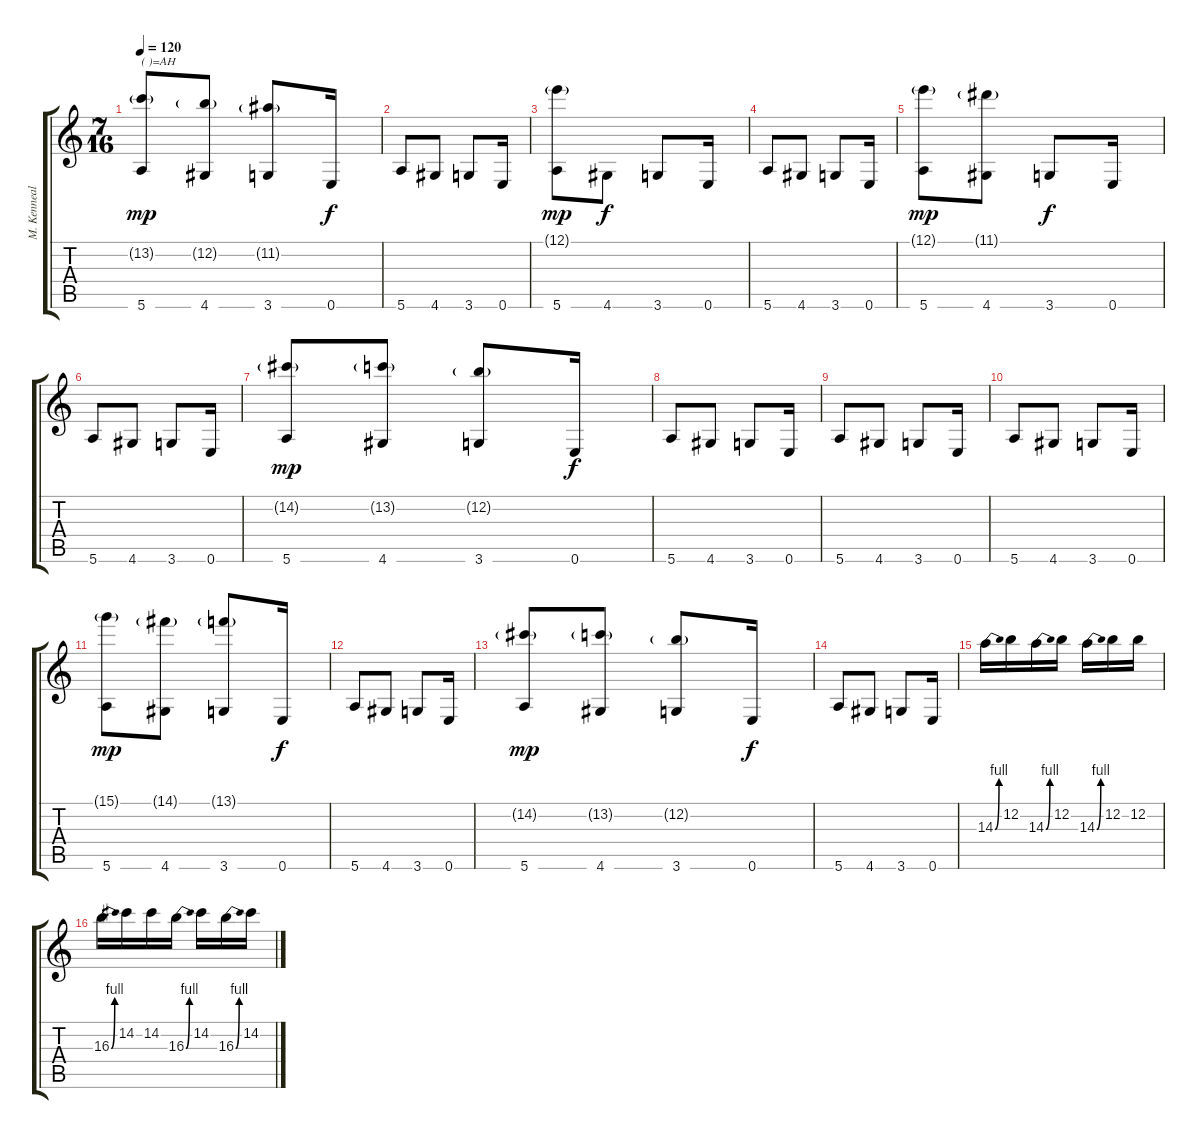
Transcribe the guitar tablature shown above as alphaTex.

\track ("M. Kennealy" "M. Kenneal") {instrument distortionguitar}
\staff {score tabs}
\tuning (E4 B3 G3 D3 A2 E2) {hide}
\ts (7 16)
\tempo 120
\clef g2
\ks c
(13.2{g} 5.6).8{txt "( )=AH" dy mp} (12.2{g} 4.6).8 (11.2{g} 3.6).8 0.6.16{dy f} |
5.6.8 4.6.8 3.6.8 0.6.16 |
(12.1{g} 5.6).8{dy mp} 4.6.8{dy f} 3.6.8 0.6.16 |
5.6.8 4.6.8 3.6.8 0.6.16 |
(12.1{g} 5.6).8{dy mp} (11.1{g} 4.6).8 3.6.8{dy f} 0.6.16 |
5.6.8 4.6.8 3.6.8 0.6.16 |
(14.2{g} 5.6).8{dy mp} (13.2{g} 4.6).8 (12.2{g} 3.6).8 0.6.16{dy f} |
5.6.8 4.6.8 3.6.8 0.6.16 |
5.6.8 4.6.8 3.6.8 0.6.16 |
5.6.8 4.6.8 3.6.8 0.6.16 |
(15.1{g} 5.6).8{dy mp} (14.1{g} 4.6).8 (13.1{g} 3.6).8 0.6.16{dy f} |
5.6.8 4.6.8 3.6.8 0.6.16 |
(14.2{g} 5.6).8{dy mp} (13.2{g} 4.6).8 (12.2{g} 3.6).8 0.6.16{dy f} |
5.6.8 4.6.8 3.6.8 0.6.16 |
14.3{be (bend 0 0 60 4)}.16 12.2.16 14.3{be (bend 0 0 60 4)}.16 12.2.16 14.3{be (bend 0 0 60 4)}.16 12.2.16 12.2.16 |
16.3{be (bend 0 0 60 4)}.16 14.2.16 14.2.16 16.3{be (bend 0 0 60 4)}.16 14.2.16 16.3{be (bend 0 0 60 4)}.16 14.2.16
